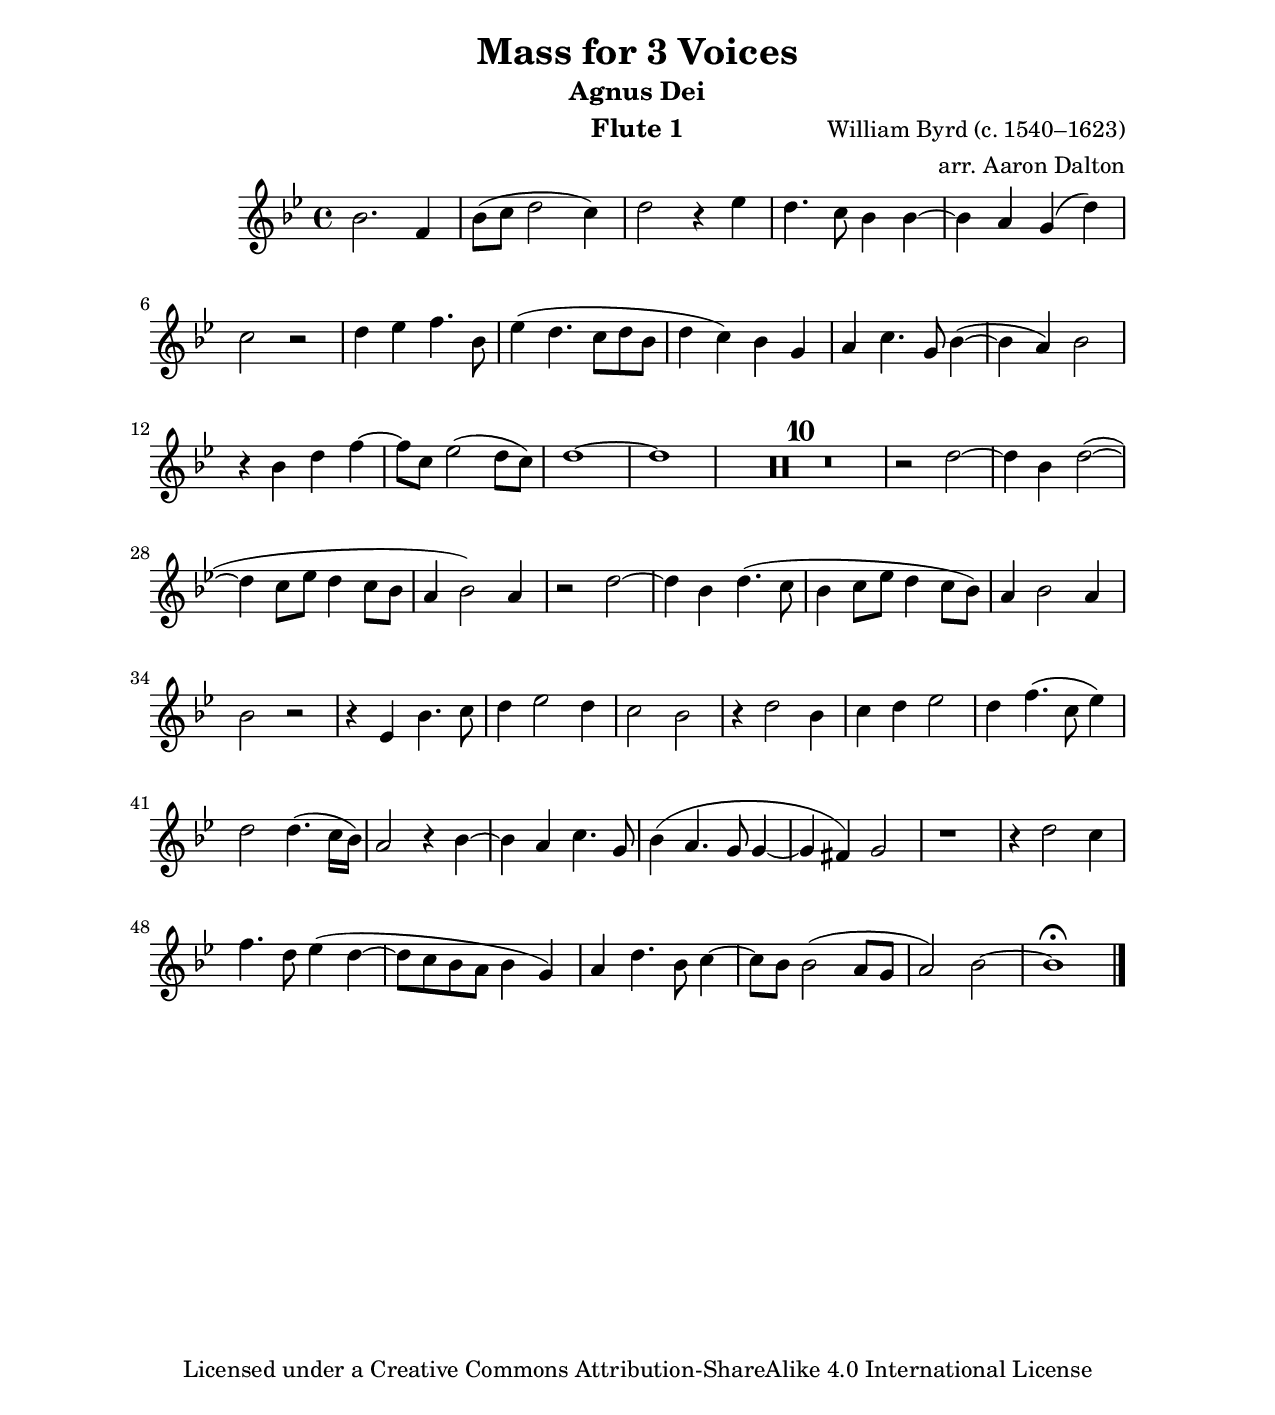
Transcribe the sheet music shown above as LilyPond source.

\version "2.18.2"

oneNotes = \transpose c f \relative c' {
    \time 4/4
    \key f \major
    f2. c4 | f8( g a2 g4) | a2 r4 bes | a4. g8 f4 f~ | f e d( a') | g2 r | a4 bes c4. f,8 | bes4( a4. g8 a f | a4 g) 
    f d | e g4. d8 f4~( | f e) f2 | r4 f a c4~ | c8 g bes2( a8 g) |
    a1~ | a1 | R1*10 | r2 a2~ | a4 f4 a2~( | a4 g8 bes  
    a4 g8 f | e4 f2) e4 | r2 a2~ | a4 f4 a4.( g8 | f4 g8 bes 
    a4 g8 f) | e4 f2 e4 | f2 r2 | r4 bes,4 f'4. g8 | a4 bes2 a4 |
    g2 f | r4 a2 f4 | g a bes2 | a4 c4.( g8 bes4) |
    a2 a4.( g16 f) | e2 r4 f4~ | f e g4. d8 | f4( e4. d8 d4~ | 
    d4 cis) d2 | r1 | r4 a'2 g4 | c4. a8 bes4( a4~ | 
    a8 g8 f e f4 d) | e a4. f8 g4~ | g8 f8 f2( e8 d | e2) f2~ | f1\fermata \bar "|."
}


\paper {
  #(set-paper-size "letter")
  top-margin = 1\in
  bottom-margin = 1\in
  left-margin = 1\in
  right-margin = 1\in
}

\header {
    instrument = "Flute 1"
    title = "Mass for 3 Voices"
    subtitle = "Agnus Dei"
    composer = "William Byrd (c. 1540–1623)"
    arranger = "arr. Aaron Dalton"
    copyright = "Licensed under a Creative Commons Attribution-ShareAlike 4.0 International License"
}

{
    \set Score.skipBars = ##t
    \oneNotes
}